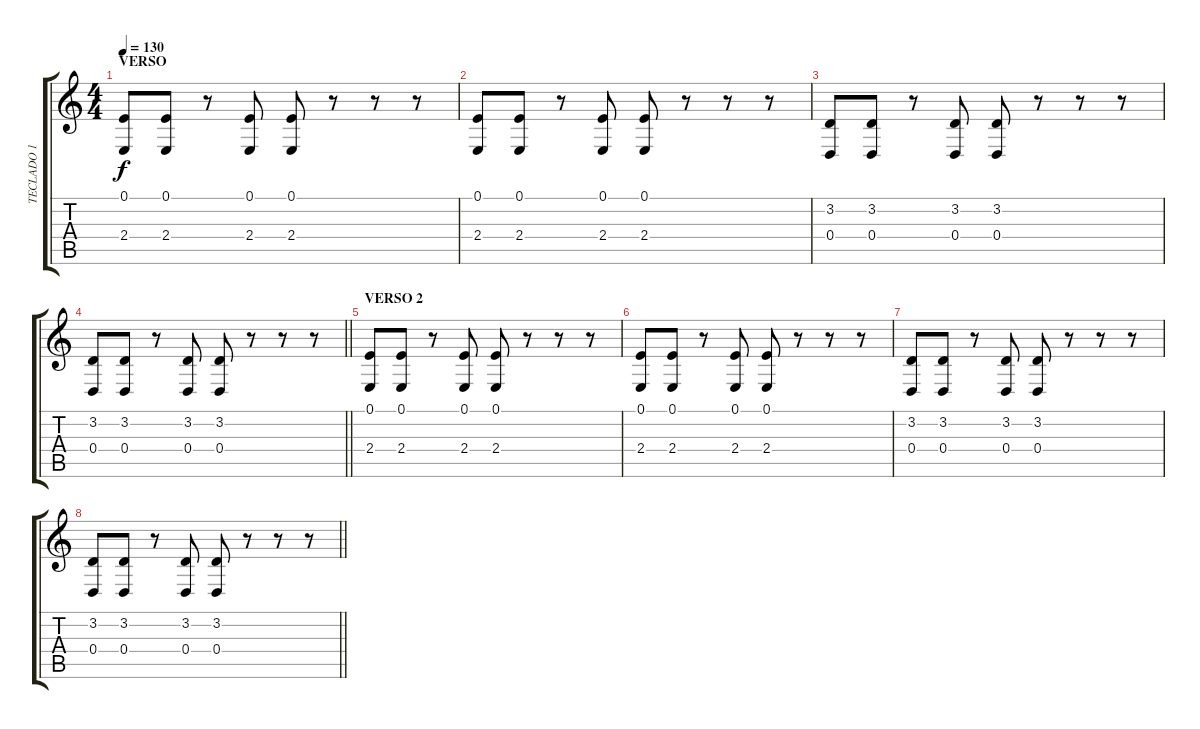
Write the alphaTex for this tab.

\track ("TECLADO 1" "TECLADO 1") {instrument stringensemble1}
\staff {score tabs}
\tuning (E4 B3 G3 D3 A2 E2) {hide}
\ts (4 4)
\section ("" "VERSO")
\tempo 130
\clef g2
\ks c
(0.1 2.4).8{dy f} (0.1 2.4).8 r.8 (0.1 2.4).8 (0.1 2.4).8 r.8 r.8 r.8 |
(0.1 2.4).8 (0.1 2.4).8 r.8 (0.1 2.4).8 (0.1 2.4).8 r.8 r.8 r.8 |
(3.2 0.4).8 (3.2 0.4).8 r.8 (3.2 0.4).8 (3.2 0.4).8 r.8 r.8 r.8 |
\barLineRight lightlight
(3.2 0.4).8 (3.2 0.4).8 r.8 (3.2 0.4).8 (3.2 0.4).8 r.8 r.8 r.8 |
\section ("" "VERSO 2")
(0.1 2.4).8 (0.1 2.4).8 r.8 (0.1 2.4).8 (0.1 2.4).8 r.8 r.8 r.8 |
(0.1 2.4).8 (0.1 2.4).8 r.8 (0.1 2.4).8 (0.1 2.4).8 r.8 r.8 r.8 |
(3.2 0.4).8 (3.2 0.4).8 r.8 (3.2 0.4).8 (3.2 0.4).8 r.8 r.8 r.8 |
\barLineRight lightlight
(3.2 0.4).8 (3.2 0.4).8 r.8 (3.2 0.4).8 (3.2 0.4).8 r.8 r.8 r.8
